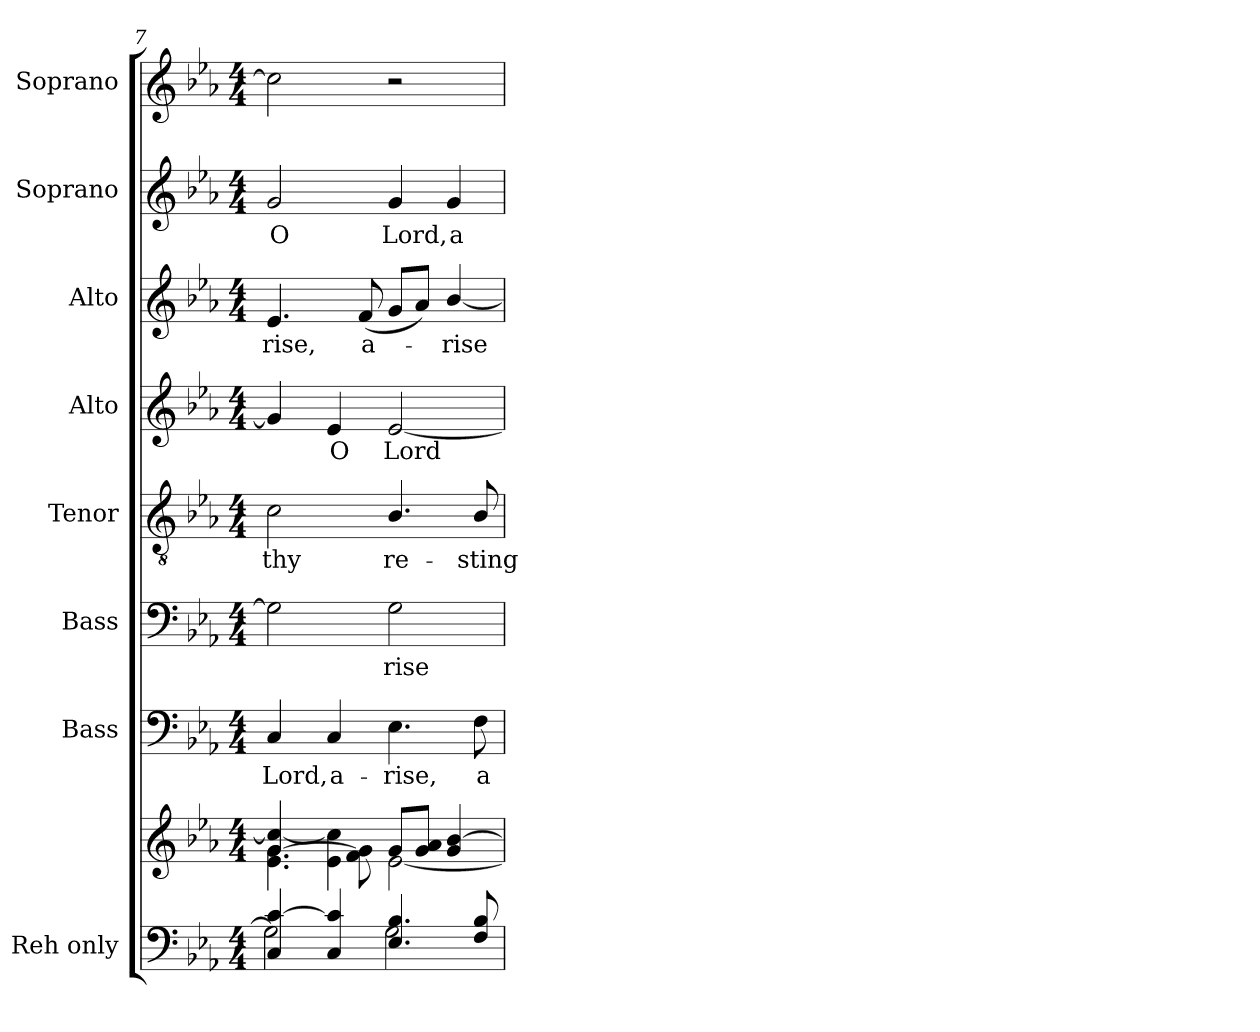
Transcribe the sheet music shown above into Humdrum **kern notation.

**kern	**kern	**kern	**text	**kern	**text	**kern	**text	**kern	**text	**kern	**text	**kern	**text	**kern
*part8	*part8	*part7	*part7	*part6	*part6	*part5	*part5	*part4	*part4	*part3	*part3	*part2	*part2	*part1
*staff9	*staff8	*staff7	*staff7	*staff6	*staff6	*staff5	*staff5	*staff4	*staff4	*staff3	*staff3	*staff2	*staff2	*staff1
*I"Reh only	*	*I"Bass	*	*I"Bass	*	*I"Tenor	*	*I"Alto	*	*I"Alto	*	*I"Soprano	*	*I"Soprano
*I'Reh only	*	*I'B.	*	*I'B.	*	*I'T.	*	*I'A.	*	*I'A.	*	*I'S.	*	*I'S.
*clefF4	*clefG2	*clefF4	*	*clefF4	*	*clefGv2	*	*clefG2	*	*clefG2	*	*clefG2	*	*clefG2
*	*	*	*	*	*	*ITrd7c12	*	*	*	*	*	*	*	*
*k[b-e-a-]	*k[b-e-a-]	*k[b-e-a-]	*	*k[b-e-a-]	*	*k[b-e-a-]	*	*k[b-e-a-]	*	*k[b-e-a-]	*	*k[b-e-a-]	*	*k[b-e-a-]
*E-:	*E-:	*E-:	*	*E-:	*	*E-:	*	*E-:	*	*E-:	*	*E-:	*	*E-:
*M4/4	*M4/4	*M4/4	*	*M4/4	*	*M4/4	*	*M4/4	*	*M4/4	*	*M4/4	*	*M4/4
=7	=7	=7	=7	=7	=7	=7	=7	=7	=7	=7	=7	=7	=7	=7
*^	*^	*	*	*	*	*	*	*	*	*	*	*	*	*
!	!	!	!	!	!LO:LY:b:color=#000000	!	!	!	!	!	!	!	!	!	!	!
!	!	!	!	!	!	!	!	!	!LO:LY:b:color=#000000	!	!	!	!	!	!	!
!	!	!	!	!	!	!	!	!	!	!	!	!	!LO:LY:b:color=#000000	!	!	!
!	!	!	!	!	!	!	!	!	!	!	!	!	!	!	!LO:LY:b:color=#000000	!
4Ci/ [4ci	2Gi\]	4.e-i\ [4.gi	4gi/ 4cci_	4Ci/	Lord,	2Gi\]	.	2Ci\	thy	4gi/]	.	4.e-i/	-rise,	2gi/	O	2cci\]
!	!	!	!	!	!LO:LY:b:color=#000000	!	!	!	!	!	!	!	!	!	!	!
!	!	!	!	!	!	!	!	!	!	!	!LO:LY:b:color=#000000	!	!	!	!	!
4Ci/ 4ci]	.	.	4e-i\ 4cci]	4Ci/	a-	.	.	.	.	4e-i/	O	.	.	.	.	.
!	!	!	!	!	!	!	!	!	!	!	!	!	!LO:LY:b:color=#000000	!	!	!
.	.	8fi\ 8gi]	.	.	.	.	.	.	.	.	.	(8fi/	a-	.	.	.
!	!	!	!	!	!LO:LY:b:color=#000000	!	!	!	!	!	!	!	!	!	!	!
!	!	!	!	!	!	!	!LO:LY:b:color=#000000	!	!	!	!	!	!	!	!	!
!	!	!	!	!	!	!	!	!	!LO:LY:b:color=#000000	!	!	!	!	!	!	!
!	!	!	!	!	!	!	!	!	!	!	!LO:LY:b:color=#000000	!	!	!	!	!
!	!	!	!	!	!	!	!	!	!	!	!	!	!	!	!LO:LY:b:color=#000000	!
4.E-i/ 4.B-i	2Gi\	8gi/L	[2e-i\	4.E-i\	-rise,	2Gi\	-rise	4.BB-i/	re-	[2e-i/	Lord	8gi/L	.	4gi/	Lord,	2r
.	.	8gi/ 8a-i/J	.	.	.	.	.	.	.	.	.	8a-i/J)	.	.	.	.
!	!	!	!	!	!	!	!	!	!	!	!	!	!LO:LY:b:color=#000000	!	!	!
!	!	!	!	!	!	!	!	!	!	!	!	!	!	!	!LO:LY:b:color=#000000	!
.	.	4gi/ [4b-i	.	.	.	.	.	.	.	.	.	[4b-i/	-rise	4gi/	a-	.
!	!	!	!	!	!LO:LY:b:color=#000000	!	!	!	!	!	!	!	!	!	!	!
!	!	!	!	!	!	!	!	!	!LO:LY:b:color=#000000	!	!	!	!	!	!	!
8Fi/ 8B-i	.	.	.	8Fi\	a-	.	.	8BB-i/	-sting	.	.	.	.	.	.	.
*v	*v	*	*	*	*	*	*	*	*	*	*	*	*	*	*	*
*	*v	*v	*	*	*	*	*	*	*	*	*	*	*	*	*
=	=	=	=	=	=	=	=	=	=	=	=	=	=	=
*-	*-	*-	*-	*-	*-	*-	*-	*-	*-	*-	*-	*-	*-	*-
